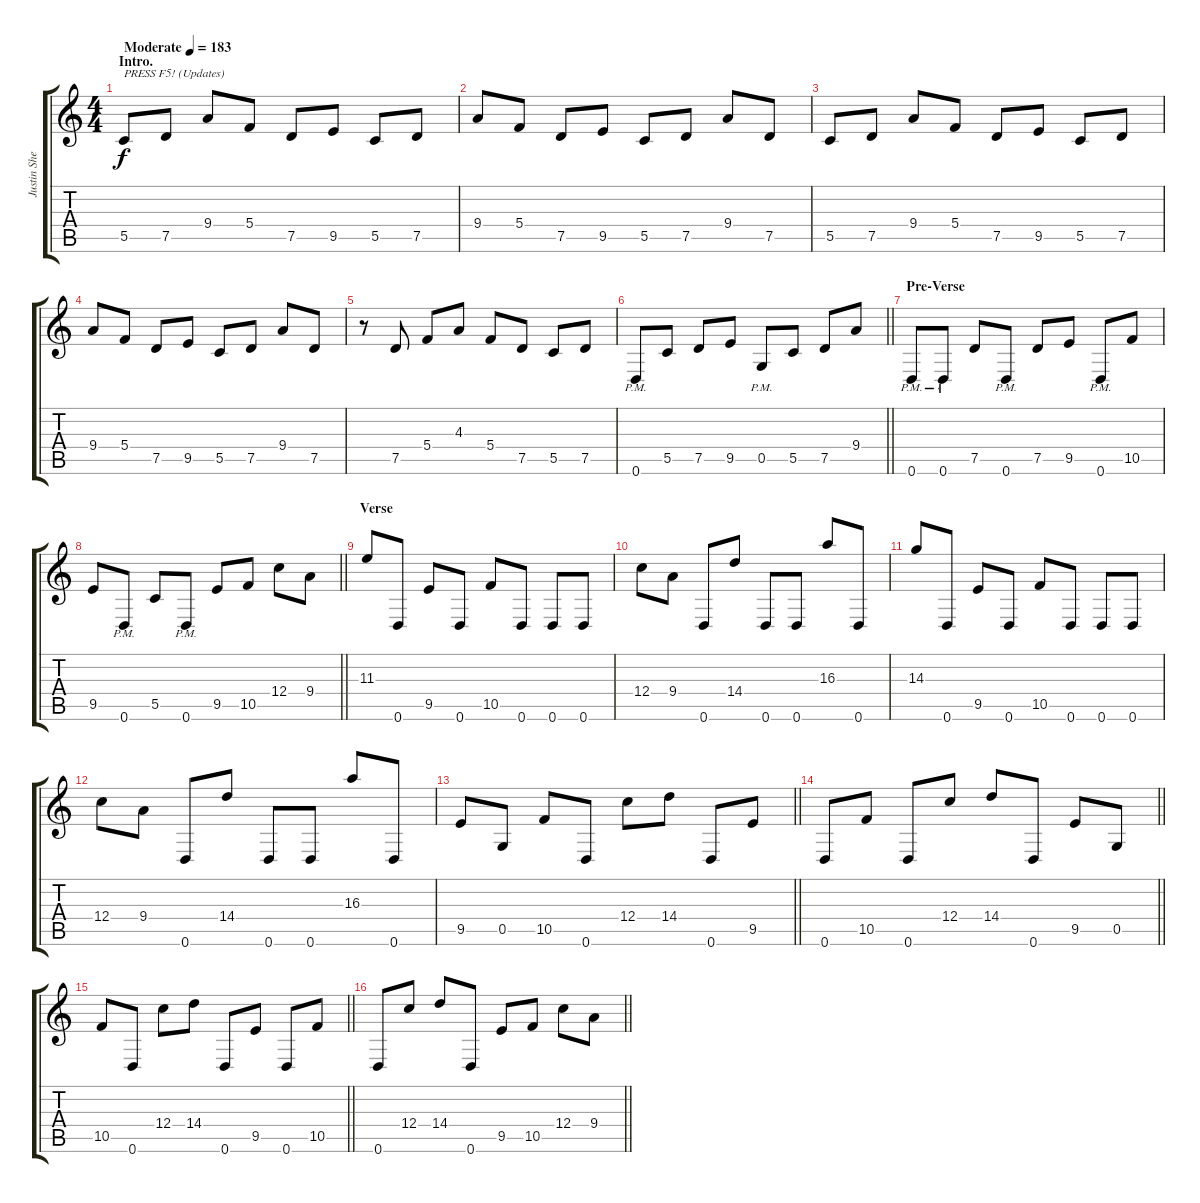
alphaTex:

\track ("Justin Shekoski" "Justin She") {instrument distortionguitar}
\staff {score tabs}
\tuning (D4 A3 F3 C3 G2 D2) {hide}
\ts (4 4)
\section ("" "Intro.")
\tempo (183 "Moderate")
\clef g2
\ks c
5.5.8{txt "PRESS F5! (Updates)" dy f instrument distortionguitar} 7.5.8 9.4.8 5.4.8 7.5.8 9.5.8 5.5.8 7.5.8 |
9.4.8 5.4.8 7.5.8 9.5.8 5.5.8 7.5.8 9.4.8 7.5.8 |
5.5.8 7.5.8 9.4.8 5.4.8 7.5.8 9.5.8 5.5.8 7.5.8 |
9.4.8 5.4.8 7.5.8 9.5.8 5.5.8 7.5.8 9.4.8 7.5.8 |
r.8 7.5.8 5.4.8 4.3.8 5.4.8 7.5.8 5.5.8 7.5.8 |
\barLineRight lightlight
0.6{pm}.8 5.5.8 7.5.8 9.5.8 0.5{pm}.8 5.5.8 7.5.8 9.4.8 |
\section ("" "Pre-Verse")
0.6{pm}.8 0.6{pm}.8 7.5.8 0.6{pm}.8 7.5.8 9.5.8 0.6{pm}.8 10.5.8 |
\barLineRight lightlight
9.5.8 0.6{pm}.8 5.5.8 0.6{pm}.8 9.5.8 10.5.8 12.4.8 9.4.8 |
\section ("" "Verse")
11.3.8 0.6.8 9.5.8 0.6.8 10.5.8 0.6.8 0.6.8 0.6.8 |
12.4.8 9.4.8 0.6.8 14.4.8 0.6.8 0.6.8 16.3.8 0.6.8 |
14.3.8 0.6.8 9.5.8 0.6.8 10.5.8 0.6.8 0.6.8 0.6.8 |
12.4.8 9.4.8 0.6.8 14.4.8 0.6.8 0.6.8 16.3.8 0.6.8 |
\barLineRight lightlight
9.5.8 0.5.8 10.5.8 0.6.8 12.4.8 14.4.8 0.6.8 9.5.8 |
\barLineRight lightlight
0.6.8 10.5.8 0.6.8 12.4.8 14.4.8 0.6.8 9.5.8 0.5.8 |
\barLineRight lightlight
10.5.8 0.6.8 12.4.8 14.4.8 0.6.8 9.5.8 0.6.8 10.5.8 |
\barLineRight lightlight
0.6.8 12.4.8 14.4.8 0.6.8 9.5.8 10.5.8 12.4.8 9.4.8
